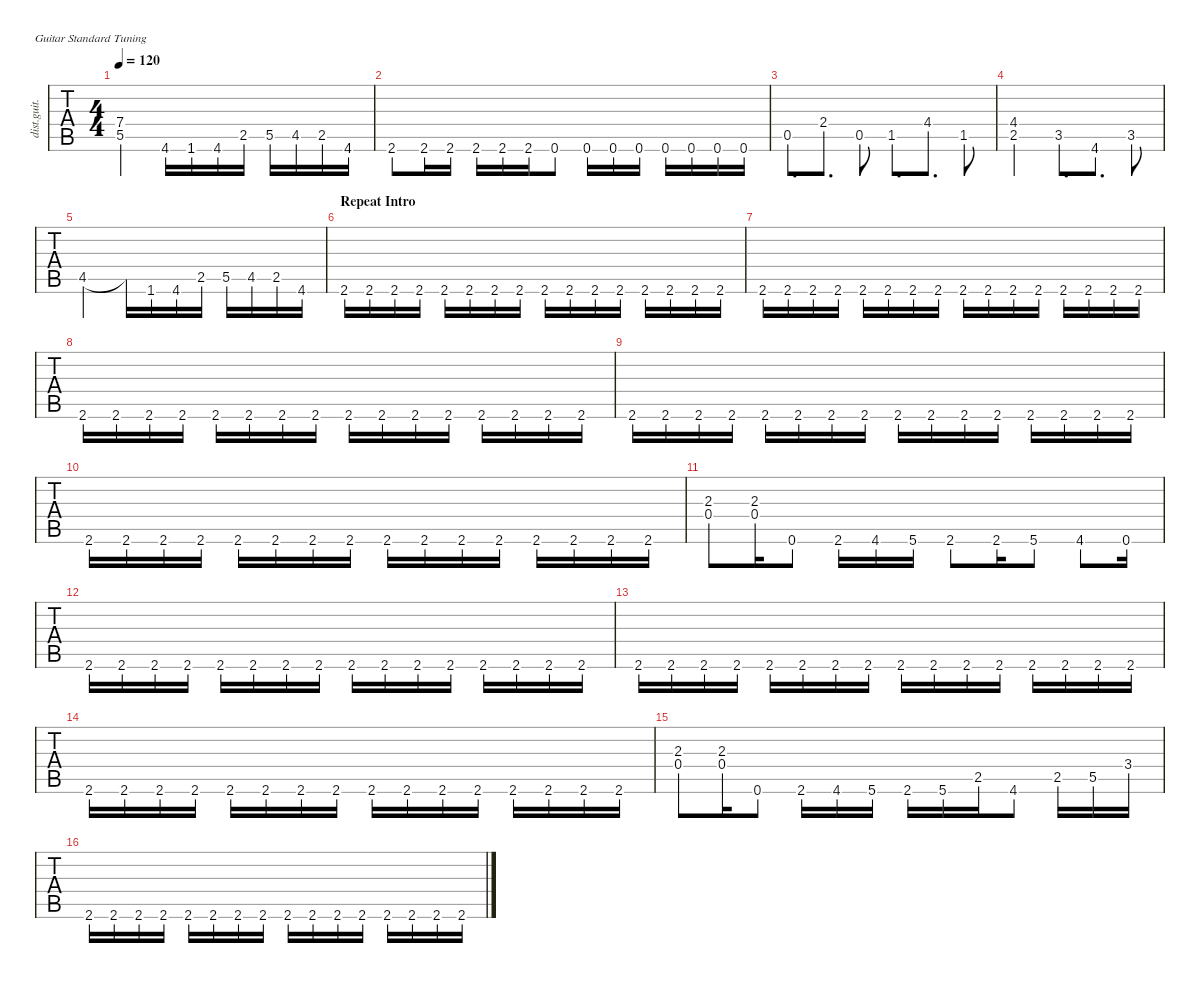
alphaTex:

\defaultSystemsLayout 4
\hideDynamics
\bracketExtendMode nobrackets
\track ("Rythm Guitar 1" "dist.guit.") {instrument distortionguitar}
\staff {tabs}
\tuning (E4 B3 G3 D3 A2 E2)
\ts (4 4)
\tempo 120
\clef g2
\ks c
(7.4 5.5).2{dy f beam Up} 4.6{acc #}.16{beam Up} 1.6.16{beam Up} 4.6{acc #}.16{beam Up} 2.5.16{beam Up} 5.5.16{beam Up} 4.5{acc #}.16{beam Up} 2.5.16{beam Up} 4.6{acc #}.16{beam Up} |
2.6{acc #}.8{beam Up} 2.6{acc #}.16{beam Up} 2.6{acc #}.16{beam Up} 2.6{acc #}.16{beam Up} 2.6{acc #}.16{beam Up} 2.6{acc #}.16{beam Up} 0.6.8{beam Up} 0.6.16{beam Up} 0.6.16{beam Up} 0.6.16{beam Up} 0.6.16{beam Up} 0.6.16{beam Up} 0.6.16{beam Up} 0.6.16{beam Up} |
0.5.8{d beam Up} 2.4.8{d beam Up} 0.5.8{beam Up} 1.5{acc #}.8{d beam Up} 4.4{acc #}.8{d beam Up} 1.5{acc #}.8{beam Up} |
(4.4{acc #} 2.5).2{beam Up} 3.5.8{d beam Up} 4.6{acc #}.8{d beam Up} 3.5.8{beam Up} |
4.5{acc #}.2{beam Up} 4.5{t acc #}.16{beam Up} 1.6.16{beam Up} 4.6{acc #}.16{beam Up} 2.5.16{beam Up} 5.5.16{beam Up} 4.5{acc #}.16{beam Up} 2.5.16{beam Up} 4.6{acc #}.16{beam Up} |
\section ("" "Repeat Intro")
2.6{acc #}.16{beam Up} 2.6{acc #}.16{beam Up} 2.6{acc #}.16{beam Up} 2.6{acc #}.16{beam Up} 2.6{acc #}.16{beam Up} 2.6{acc #}.16{beam Up} 2.6{acc #}.16{beam Up} 2.6{acc #}.16{beam Up} 2.6{acc #}.16{beam Up} 2.6{acc #}.16{beam Up} 2.6{acc #}.16{beam Up} 2.6{acc #}.16{beam Up} 2.6{acc #}.16{beam Up} 2.6{acc #}.16{beam Up} 2.6{acc #}.16{beam Up} 2.6{acc #}.16{beam Up} |
2.6{acc #}.16{beam Up} 2.6{acc #}.16{beam Up} 2.6{acc #}.16{beam Up} 2.6{acc #}.16{beam Up} 2.6{acc #}.16{beam Up} 2.6{acc #}.16{beam Up} 2.6{acc #}.16{beam Up} 2.6{acc #}.16{beam Up} 2.6{acc #}.16{beam Up} 2.6{acc #}.16{beam Up} 2.6{acc #}.16{beam Up} 2.6{acc #}.16{beam Up} 2.6{acc #}.16{beam Up} 2.6{acc #}.16{beam Up} 2.6{acc #}.16{beam Up} 2.6{acc #}.16{beam Up} |
2.6{acc #}.16{beam Up} 2.6{acc #}.16{beam Up} 2.6{acc #}.16{beam Up} 2.6{acc #}.16{beam Up} 2.6{acc #}.16{beam Up} 2.6{acc #}.16{beam Up} 2.6{acc #}.16{beam Up} 2.6{acc #}.16{beam Up} 2.6{acc #}.16{beam Up} 2.6{acc #}.16{beam Up} 2.6{acc #}.16{beam Up} 2.6{acc #}.16{beam Up} 2.6{acc #}.16{beam Up} 2.6{acc #}.16{beam Up} 2.6{acc #}.16{beam Up} 2.6{acc #}.16{beam Up} |
2.6{acc #}.16{beam Up} 2.6{acc #}.16{beam Up} 2.6{acc #}.16{beam Up} 2.6{acc #}.16{beam Up} 2.6{acc #}.16{beam Up} 2.6{acc #}.16{beam Up} 2.6{acc #}.16{beam Up} 2.6{acc #}.16{beam Up} 2.6{acc #}.16{beam Up} 2.6{acc #}.16{beam Up} 2.6{acc #}.16{beam Up} 2.6{acc #}.16{beam Up} 2.6{acc #}.16{beam Up} 2.6{acc #}.16{beam Up} 2.6{acc #}.16{beam Up} 2.6{acc #}.16{beam Up} |
2.6{acc #}.16{beam Up} 2.6{acc #}.16{beam Up} 2.6{acc #}.16{beam Up} 2.6{acc #}.16{beam Up} 2.6{acc #}.16{beam Up} 2.6{acc #}.16{beam Up} 2.6{acc #}.16{beam Up} 2.6{acc #}.16{beam Up} 2.6{acc #}.16{beam Up} 2.6{acc #}.16{beam Up} 2.6{acc #}.16{beam Up} 2.6{acc #}.16{beam Up} 2.6{acc #}.16{beam Up} 2.6{acc #}.16{beam Up} 2.6{acc #}.16{beam Up} 2.6{acc #}.16{beam Up} |
(2.3 0.4).8{beam Up} (2.3 0.4).16{beam Up} 0.6.8{beam Up} 2.6{acc #}.16{beam Up} 4.6{acc #}.16{beam Up} 5.6.16{beam Up} 2.6{acc #}.8{beam Up} 2.6{acc #}.16{beam Up} 5.6.8{beam Up} 4.6{acc #}.8{beam Up} 0.6.16{beam Up} |
2.6{acc #}.16{beam Up} 2.6{acc #}.16{beam Up} 2.6{acc #}.16{beam Up} 2.6{acc #}.16{beam Up} 2.6{acc #}.16{beam Up} 2.6{acc #}.16{beam Up} 2.6{acc #}.16{beam Up} 2.6{acc #}.16{beam Up} 2.6{acc #}.16{beam Up} 2.6{acc #}.16{beam Up} 2.6{acc #}.16{beam Up} 2.6{acc #}.16{beam Up} 2.6{acc #}.16{beam Up} 2.6{acc #}.16{beam Up} 2.6{acc #}.16{beam Up} 2.6{acc #}.16{beam Up} |
2.6{acc #}.16{beam Up} 2.6{acc #}.16{beam Up} 2.6{acc #}.16{beam Up} 2.6{acc #}.16{beam Up} 2.6{acc #}.16{beam Up} 2.6{acc #}.16{beam Up} 2.6{acc #}.16{beam Up} 2.6{acc #}.16{beam Up} 2.6{acc #}.16{beam Up} 2.6{acc #}.16{beam Up} 2.6{acc #}.16{beam Up} 2.6{acc #}.16{beam Up} 2.6{acc #}.16{beam Up} 2.6{acc #}.16{beam Up} 2.6{acc #}.16{beam Up} 2.6{acc #}.16{beam Up} |
2.6{acc #}.16{beam Up} 2.6{acc #}.16{beam Up} 2.6{acc #}.16{beam Up} 2.6{acc #}.16{beam Up} 2.6{acc #}.16{beam Up} 2.6{acc #}.16{beam Up} 2.6{acc #}.16{beam Up} 2.6{acc #}.16{beam Up} 2.6{acc #}.16{beam Up} 2.6{acc #}.16{beam Up} 2.6{acc #}.16{beam Up} 2.6{acc #}.16{beam Up} 2.6{acc #}.16{beam Up} 2.6{acc #}.16{beam Up} 2.6{acc #}.16{beam Up} 2.6{acc #}.16{beam Up} |
(2.3 0.4).8{beam Up} (2.3 0.4).16{beam Up} 0.6.8{beam Up} 2.6{acc #}.16{beam Up} 4.6{acc #}.16{beam Up} 5.6.16{beam Up} 2.6{acc #}.16{beam Up} 5.6.16{beam Up} 2.5.16{beam Up} 4.6{acc #}.8{beam Up} 2.5.16{beam Up} 5.5.16{beam Up} 3.4.16{beam Up} |
2.6{acc #}.16{beam Up} 2.6{acc #}.16{beam Up} 2.6{acc #}.16{beam Up} 2.6{acc #}.16{beam Up} 2.6{acc #}.16{beam Up} 2.6{acc #}.16{beam Up} 2.6{acc #}.16{beam Up} 2.6{acc #}.16{beam Up} 2.6{acc #}.16{beam Up} 2.6{acc #}.16{beam Up} 2.6{acc #}.16{beam Up} 2.6{acc #}.16{beam Up} 2.6{acc #}.16{beam Up} 2.6{acc #}.16{beam Up} 2.6{acc #}.16{beam Up} 2.6{acc #}.16{beam Up}
